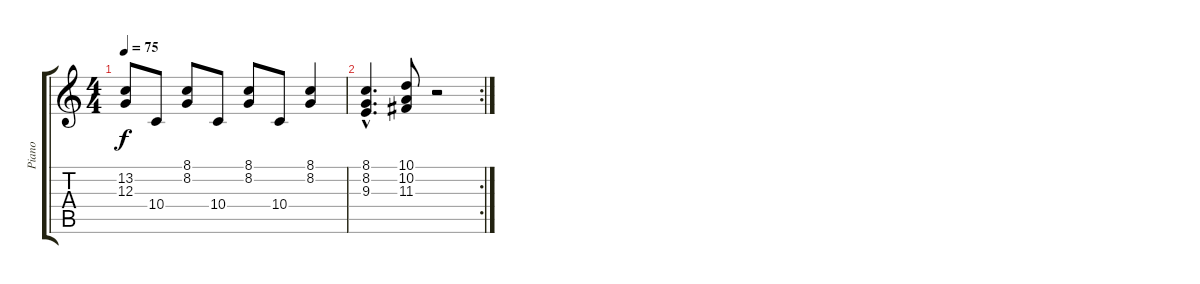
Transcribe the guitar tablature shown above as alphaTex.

\track ("Piano" "Piano") {instrument acousticgrandpiano}
\staff {score tabs}
\tuning (E4 B3 G3 D3 A2 E2) {hide}
\ts (4 4)
\tempo 75
\clef g2
\ks c
(13.2 12.3).8{dy f} 10.4.8 (8.1 8.2).8 10.4.8 (8.1 8.2).8 10.4.8 (8.1 8.2).4 |
\rc 2
(8.1{hac} 8.2{hac} 9.3{hac}).4{d} (10.1 10.2 11.3).8 r.2
